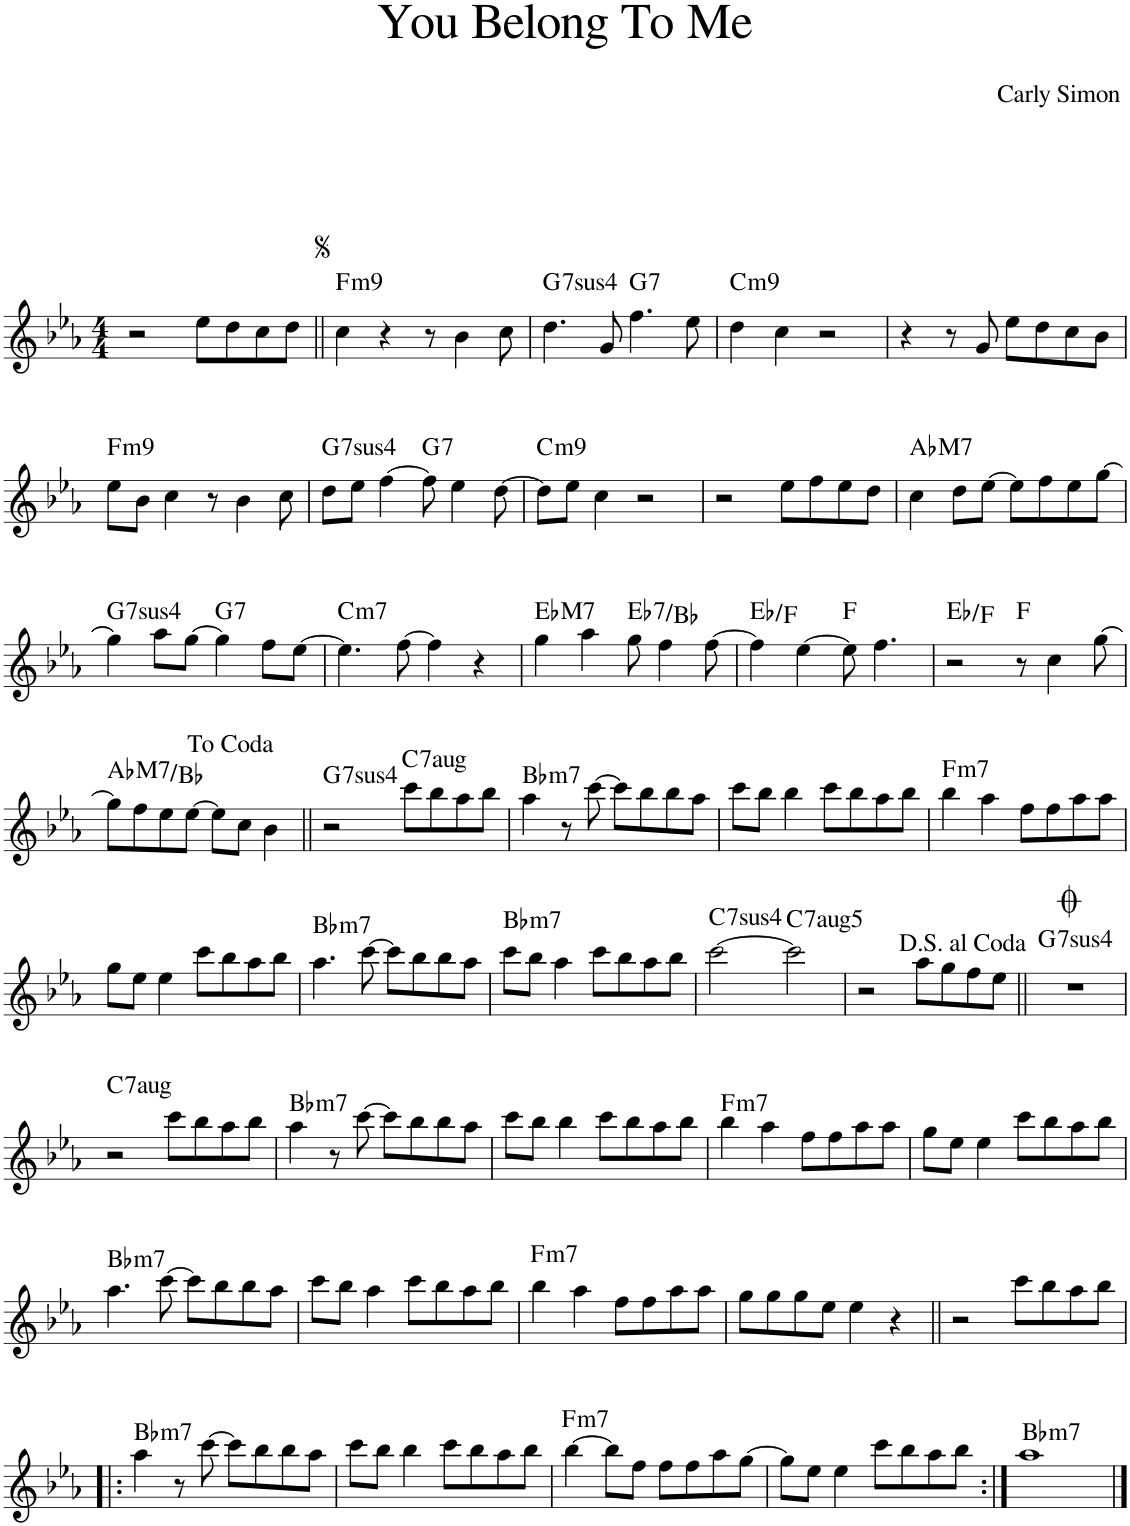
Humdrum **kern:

**kern	**harte
*part1	*part1
*staff1	*
*I"Piano	*
*I'Pno.	*
*clefG2	*
*k[b-e-a-]	*
*M4/4	*
=1	=1
2r	.
8ee-\L	.
8dd\	.
8cc\	.
8dd\J	.
=2||	=2||
!	!LO:H:kt=m9
4cc\	F:min9
4r	.
8r	.
4b-\	.
8cc\	.
=3	=3
!	!LO:H:kt=74
4.dd\	G:sus4(7)
8g/	.
!	!LO:H:kt=7
4.ff\	G:7
8ee-\	.
=4	=4
!	!LO:H:kt=m9
4dd\	C:min9
4cc\	.
2r	.
=5	=5
4r	.
8r	.
8g/	.
8ee-\L	.
8dd\	.
8cc\	.
8b-\J	.
!!LO:LB:g=z
=6	=6
!	!LO:H:kt=m9
8ee-\L	F:min9
8b-\J	.
4cc\	.
8r	.
4b-\	.
8cc\	.
=7	=7
!	!LO:H:kt=74
8dd\L	G:sus4(7)
8ee-\J	.
[4ff\	.
!	!LO:H:kt=7
8ff\]	G:7
4ee-\	.
[8dd\	.
=8	=8
!	!LO:H:kt=m9
8dd\L]	C:min9
8ee-\J	.
4cc\	.
2r	.
=9	=9
2r	.
8ee-\L	.
8ff\	.
8ee-\	.
8dd\J	.
=10	=10
!	!LO:H:kt=M7
4cc\	Ab:maj7
8dd\L	.
[8ee-\J	.
8ee-\L]	.
8ff\	.
8ee-\	.
[8gg\J	.
!!LO:LB:g=z
=11	=11
!	!LO:H:kt=74
4gg\]	G:sus4(7)
8aa-\L	.
[8gg\J	.
!	!LO:H:kt=7
4gg\]	G:7
8ff\L	.
[8ee-\J	.
=12	=12
!	!LO:H:kt=m7
4.ee-\]	C:min7
[8ff\	.
4ff\]	.
4r	.
=13	=13
!	!LO:H:kt=M7
4gg\	Eb:maj7
4aa-\	.
!	!LO:H:kt=7
8gg\	Eb:7/5
4ff\	.
[8ff\	.
=14	=14
4ff\]	Eb:maj/2
[4ee-\	.
8ee-\]	F:maj
4.ff\	.
=15	=15
2r	Eb:maj/2
8r	F:maj
4cc\	.
[8gg\	.
!!LO:LB:g=z
=16	=16
!	!LO:H:kt=M7
8gg\L]	Ab:maj7/2
8ff\	.
8ee-\	.
[8ee-\J	.
8ee-\L]	.
8cc\J	.
4b-\	.
=17||	=17||
!	!LO:H:kt=74
2r	G:sus4(7)
!	!LO:H:kt=7aug
8ccc\L	C:aug(b7)
8bb-\	.
8aa-\	.
8bb-\J	.
=18	=18
!	!LO:H:kt=m7
4aa-\	Bb:min7
8r	.
[8ccc\	.
8ccc\L]	.
8bb-\	.
8bb-\	.
8aa-\J	.
=19	=19
8ccc\L	.
8bb-\J	.
4bb-\	.
8ccc\L	.
8bb-\	.
8aa-\	.
8bb-\J	.
=20	=20
!	!LO:H:kt=m7
4bb-\	F:min7
4aa-\	.
8ff\L	.
8ff\	.
8aa-\	.
8aa-\J	.
!!LO:LB:g=z
=21	=21
8gg\L	.
8ee-\J	.
4ee-\	.
8ccc\L	.
8bb-\	.
8aa-\	.
8bb-\J	.
=22	=22
!	!LO:H:kt=m7
4.aa-\	Bb:min7
[8ccc\	.
8ccc\L]	.
8bb-\	.
8bb-\	.
8aa-\J	.
=23	=23
!	!LO:H:kt=m7
8ccc\L	Bb:min7
8bb-\J	.
4aa-\	.
8ccc\L	.
8bb-\	.
8aa-\	.
8bb-\J	.
=24	=24
!	!LO:H:kt=74
[2ccc\	C:sus4(7)
!	!LO:H:kt=7
2ccc\]	C:(3,#5,b7)
=25	=25
2r	.
8aa-\L	.
8gg\	.
8ff\	.
8ee-\J	.
=26||	=26||
!	!LO:H:kt=74
1r	G:sus4(7)
!!LO:LB:g=z
=27	=27
!	!LO:H:kt=7aug
2r	C:aug(b7)
8ccc\L	.
8bb-\	.
8aa-\	.
8bb-\J	.
=28	=28
!	!LO:H:kt=m7
4aa-\	Bb:min7
8r	.
[8ccc\	.
8ccc\L]	.
8bb-\	.
8bb-\	.
8aa-\J	.
=29	=29
8ccc\L	.
8bb-\J	.
4bb-\	.
8ccc\L	.
8bb-\	.
8aa-\	.
8bb-\J	.
=30	=30
!	!LO:H:kt=m7
4bb-\	F:min7
4aa-\	.
8ff\L	.
8ff\	.
8aa-\	.
8aa-\J	.
=31	=31
8gg\L	.
8ee-\J	.
4ee-\	.
8ccc\L	.
8bb-\	.
8aa-\	.
8bb-\J	.
!!LO:LB:g=z
=32	=32
!	!LO:H:kt=m7
4.aa-\	Bb:min7
[8ccc\	.
8ccc\L]	.
8bb-\	.
8bb-\	.
8aa-\J	.
=33	=33
8ccc\L	.
8bb-\J	.
4aa-\	.
8ccc\L	.
8bb-\	.
8aa-\	.
8bb-\J	.
=34	=34
!	!LO:H:kt=m7
4bb-\	F:min7
4aa-\	.
8ff\L	.
8ff\	.
8aa-\	.
8aa-\J	.
=35	=35
8gg\L	.
8gg\	.
8gg\	.
8ee-\J	.
4ee-\	.
4r	.
=36||	=36||
2r	.
8ccc\L	.
8bb-\	.
8aa-\	.
8bb-\J	.
!!LO:LB:g=z
=37!|:	=37!|:
!	!LO:H:kt=m7
4aa-\	Bb:min7
8r	.
[8ccc\	.
8ccc\L]	.
8bb-\	.
8bb-\	.
8aa-\J	.
=38	=38
8ccc\L	.
8bb-\J	.
4bb-\	.
8ccc\L	.
8bb-\	.
8aa-\	.
8bb-\J	.
=39	=39
!	!LO:H:kt=m7
[4bb-\	F:min7
8bb-\L]	.
8ff\J	.
8ff\L	.
8ff\	.
8aa-\	.
[8gg\J	.
=40	=40
8gg\L]	.
8ee-\J	.
4ee-\	.
8ccc\L	.
8bb-\	.
8aa-\	.
8bb-\J	.
=41:|!	=41:|!
!	!LO:H:kt=m7
1aa-	Bb:min7
==	==
*-	*-
